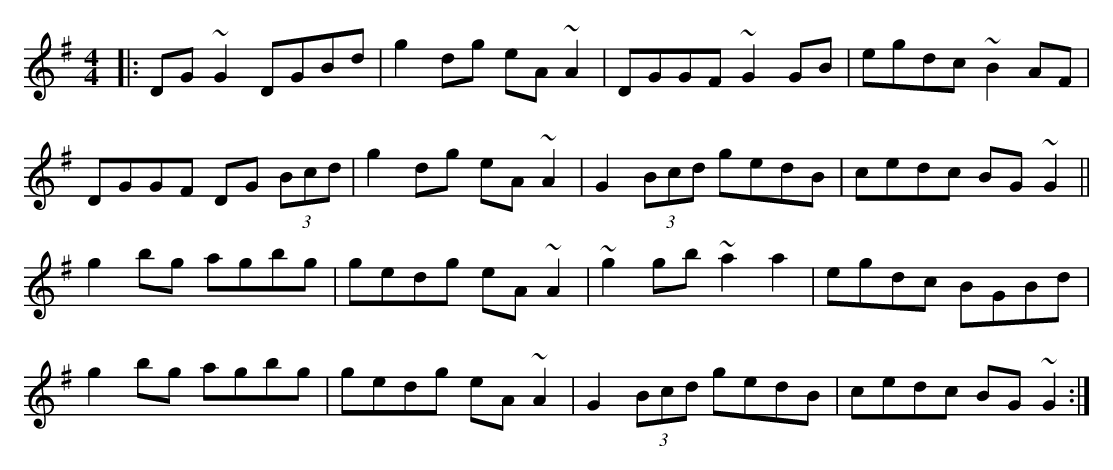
X:1
M:4/4
K:G
|:DG ~G2 DGBd|g2 dg eA~A2|DGGF ~G2GB|egdc ~B2AF|
DGGF DG (3Bcd|g2 dg eA~A2|G2 (3Bcd gedB|cedc BG ~G2||
g2 bg agbg|gedg eA~A2|~g2gb ~a2 a2|egdc BGBd|
g2 bg agbg|gedg eA~A2|G2 (3Bcd gedB|cedc BG ~G2:|
